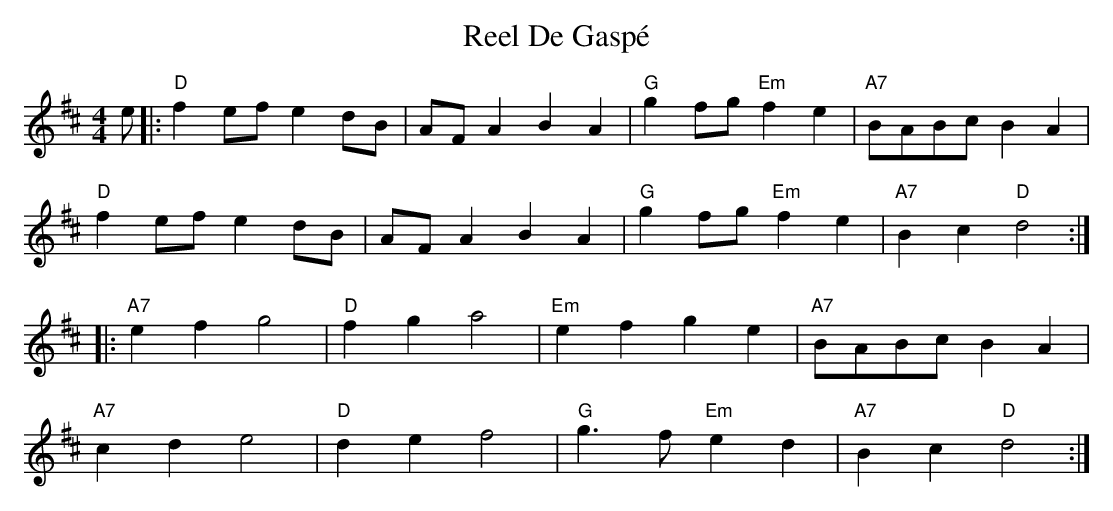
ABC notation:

X:1
T: Reel De Gaspé
M: 4/4
L: 1/8
K: Dmaj
e|:"D"f2ef e2dB|AFA2 B2A2|"G"g2fg "Em"f2e2|"A7"BABc B2A2|
"D"f2ef e2dB|AFA2 B2A2|"G"g2fg "Em"f2e2|"A7"B2c2 "D"d4:|
|:"A7"e2f2 g4|"D"f2g2 a4|"Em"e2f2 g2e2|"A7"BABc B2A2|
"A7"c2d2 e4|"D"d2e2 f4|"G"g3f "Em"e2d2|"A7"B2c2 "D"d4:|
